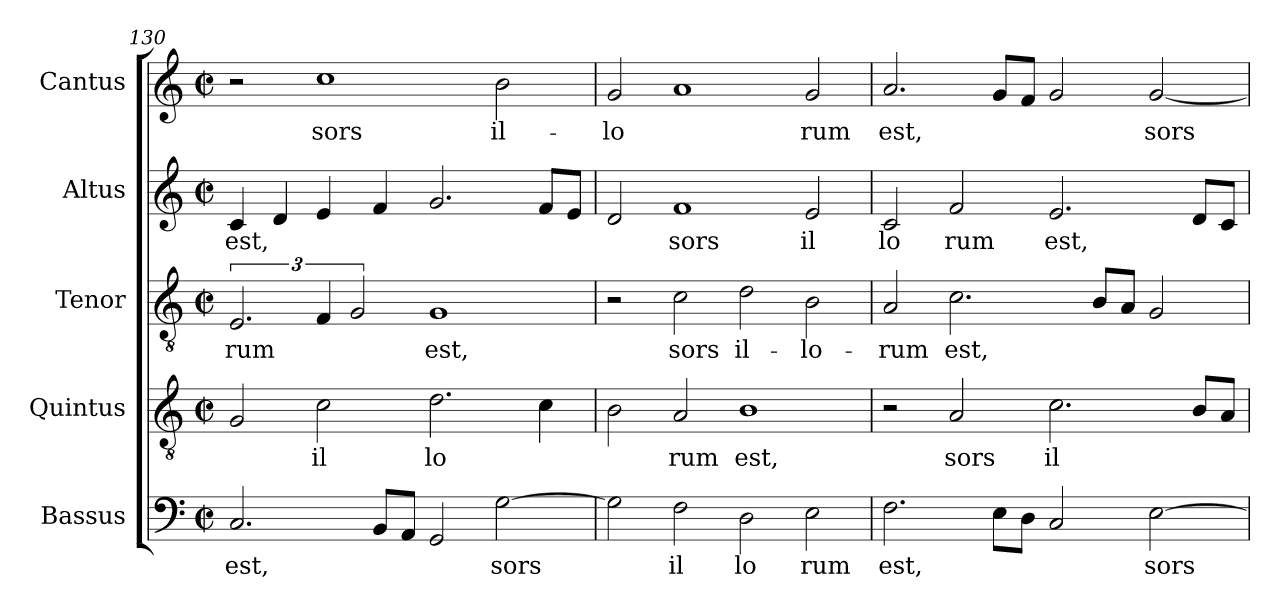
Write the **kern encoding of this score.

**kern	**text	**kern	**text	**kern	**text	**kern	**text	**kern	**text
*part5	*part5	*part4	*part4	*part3	*part3	*part2	*part2	*part1	*part1
*staff5	*staff5	*staff4	*staff4	*staff3	*staff3	*staff2	*staff2	*staff1	*staff1
*I"Bassus	*	*I"Quintus	*	*I"Tenor	*	*I"Altus	*	*I"Cantus	*
*clefF4	*	*clefGv2	*	*clefGv2	*	*clefG2	*	*clefG2	*
*k[]	*	*k[]	*	*k[]	*	*k[]	*	*k[]	*
*C:	*	*C:	*	*C:	*	*C:	*	*C:	*
*M2/2	*	*M2/2	*	*M2/2	*	*M2/2	*	*M2/2	*
*met(c|)	*	*met(c|)	*	*met(c|)	*	*met(c|)	*	*met(c|)	*
=130	=130	=130	=130	=130	=130	=130	=130	=130	=130
!	!LO:LY:b:cj	!	!LO:LY:b:cj	!	!LO:LY:b:cj	!	!LO:LY:b:cj	!	!
2.C/	est,	2G/	.	3.E/	-rum	4c/	est,	2r	.
!	!	!	!	!	!	!	!LO:LY:b:cj	!	!
.	.	.	.	.	.	4d/	.	.	.
!	!	!	!LO:LY:b:cj	!	!LO:LY:b:cj	!	!LO:LY:b:cj	!	!LO:LY:b:cj
.	.	2c\	il	6F/	.	4e/	.	1cc	sors
!	!	!	!	!	!LO:LY:b:cj	!	!	!	!
.	.	.	.	3G/	.	.	.	.	.
!	!LO:LY:b:cj	!	!	!	!	!	!LO:LY:b:cj	!	!
8BB/L	.	.	.	.	.	4f/	.	.	.
!	!LO:LY:b:cj	!	!	!	!	!	!	!	!
8AA/J	.	.	.	.	.	.	.	.	.
!	!LO:LY:b:cj	!	!LO:LY:b:cj	!	!LO:LY:b:cj	!	!LO:LY:b:cj	!	!
2GG/	.	2.d\	lo	1G	est,	2.g/	.	.	.
!	!LO:LY:b:cj	!	!	!	!	!	!	!	!LO:LY:b:cj
[>2G\	sors	.	.	.	.	.	.	2b\	il-
!	!	!	!LO:LY:b:cj	!	!	!	!LO:LY:b:cj	!	!
.	.	4c\	.	.	.	8f/L	.	.	.
!	!	!	!	!	!	!	!LO:LY:b:cj	!	!
.	.	.	.	.	.	8e/J	.	.	.
=131	=131	=131	=131	=131	=131	=131	=131	=131	=131
!	!LO:LY:b:cj	!	!LO:LY:b:cj	!	!	!	!LO:LY:b:cj	!	!LO:LY:b:cj
2G\]	.	2B\	.	2r	.	2d/	.	2g/	-lo-
!	!LO:LY:b:cj	!	!LO:LY:b:cj	!	!LO:LY:b:cj	!	!LO:LY:b:cj	!	!LO:LY:b:cj
2F\	il	2A/	rum	2c\	sors	1f	sors	1a	--
!	!LO:LY:b:cj	!	!LO:LY:b:cj	!	!LO:LY:b:cj	!	!	!	!
2D\	lo	1B	est,	2d\	il-	.	.	.	.
!	!LO:LY:b:cj	!	!	!	!LO:LY:b:cj	!	!LO:LY:b:cj	!	!LO:LY:b:cj
2E\	rum	.	.	2B\	-lo-	2e/	il	2g/	-rum
!!LO:PB:g=z
=132	=132	=132	=132	=132	=132	=132	=132	=132	=132
!	!LO:LY:b:cj	!	!	!	!LO:LY:b:cj	!	!LO:LY:b:cj	!	!LO:LY:b:cj
2.F\	est,	2r	.	2A/	-rum	2c/	lo	2.a/	est,
!	!	!	!LO:LY:b:cj	!	!LO:LY:b:cj	!	!LO:LY:b:cj	!	!
.	.	2A/	sors	2.c\	est,	2f/	rum	.	.
!	!LO:LY:b:cj	!	!	!	!	!	!	!	!LO:LY:b:cj
8E\L	.	.	.	.	.	.	.	8g/L	.
!	!LO:LY:b:cj	!	!	!	!	!	!	!	!LO:LY:b:cj
8D\J	.	.	.	.	.	.	.	8f/J	.
!	!LO:LY:b:cj	!	!LO:LY:b:cj	!	!	!	!LO:LY:b:cj	!	!LO:LY:b:cj
2C/	.	2.c\	il-	.	.	2.e/	est,	2g/	.
!	!	!	!	!	!LO:LY:b:cj	!	!	!	!
.	.	.	.	8B/L	.	.	.	.	.
!	!	!	!	!	!LO:LY:b:cj	!	!	!	!
.	.	.	.	8A/J	.	.	.	.	.
!	!LO:LY:b:cj	!	!	!	!LO:LY:b:cj	!	!	!	!LO:LY:b:cj
[>2E\	sors	.	.	2G/	.	.	.	[<2g/	sors
!	!	!	!LO:LY:b:cj	!	!	!	!LO:LY:b:cj	!	!
.	.	8B/L	--	.	.	8d/L	.	.	.
!	!	!	!LO:LY:b:cj	!	!	!	!LO:LY:b:cj	!	!
.	.	8A/J	--	.	.	8c/J	.	.	.
=	=	=	=	=	=	=	=	=	=
*-	*-	*-	*-	*-	*-	*-	*-	*-	*-
